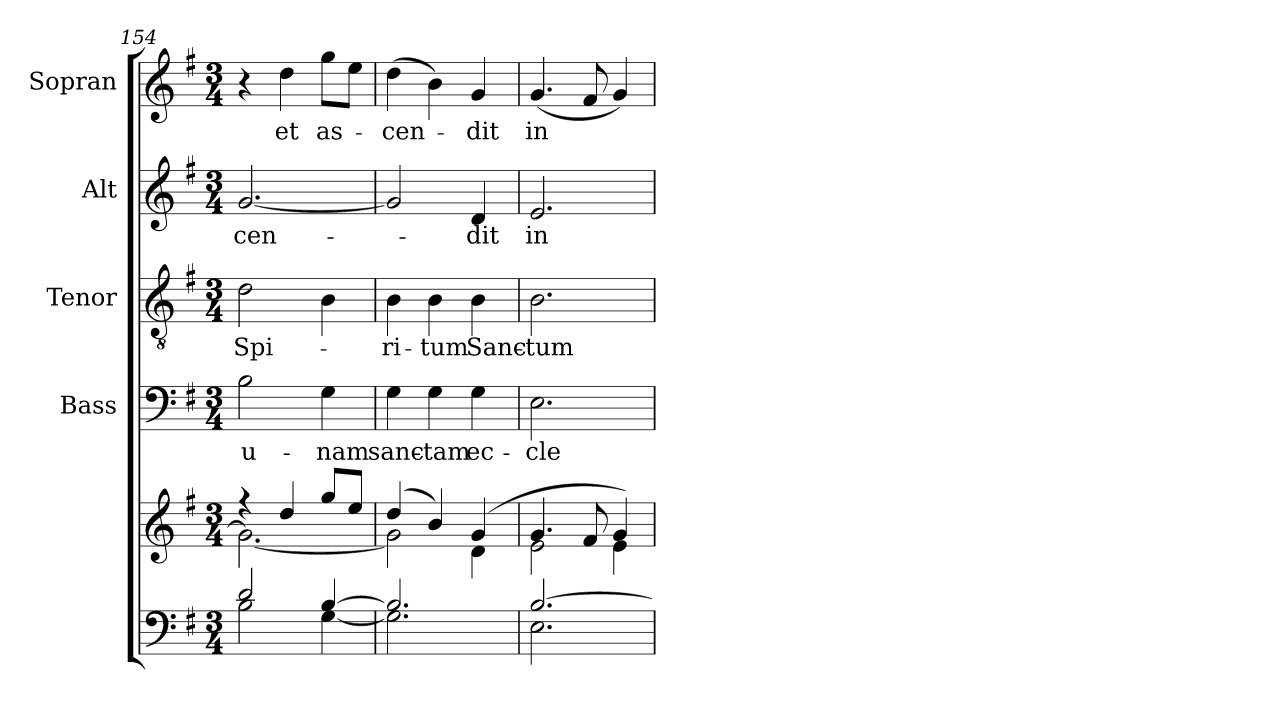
**kern	**kern	**kern	**text	**kern	**text	**kern	**text	**kern	**text
*part5	*part5	*part4	*part4	*part3	*part3	*part2	*part2	*part1	*part1
*staff6	*staff5	*staff4	*staff4	*staff3	*staff3	*staff2	*staff2	*staff1	*staff1
*	*	*I"Bass	*	*I"Tenor	*	*I"Alt	*	*I"Sopran	*
*	*	*I'B.	*	*I'T.	*	*I'A.	*	*I'S.	*
*clefF4	*clefG2	*clefF4	*	*clefGv2	*	*clefG2	*	*clefG2	*
*k[f#]	*k[f#]	*k[f#]	*	*k[f#]	*	*k[f#]	*	*k[f#]	*
*G:	*G:	*G:	*	*G:	*	*G:	*	*G:	*
*M3/4	*M3/4	*M3/4	*	*M3/4	*	*M3/4	*	*M3/4	*
=154	=154	=154	=154	=154	=154	=154	=154	=154	=154
*^	*^	*	*	*	*	*	*	*	*
!	!	!	!	!	!LO:LY:b	!	!LO:LY:b	!	!LO:LY:b	!	!
2d/	2B\	4ree	2.g\_	2B\	u-	2d\	Spi-	[2.g/	-cen-	4r	.
!	!	!	!	!	!	!	!	!	!	!	!LO:LY:b
.	.	4dd/	.	.	.	.	.	.	.	4dd\	et
!	!	!	!	!	!LO:LY:b	!	!	!	!	!	!LO:LY:b
[>4B/	[<4G\	8gg/L	.	4G\	-nam	4B\	.	.	.	8gg\L	as-
.	.	8ee/J	.	.	.	.	.	.	.	8ee\J	.
=155	=155	=155	=155	=155	=155	=155	=155	=155	=155	=155	=155
!	!	!	!	!	!LO:LY:b	!	!LO:LY:b	!	!	!	!LO:LY:b
2.B/]	2.G\]	(4dd/	2g\]	4G\	sanc-	4B\	-ri-	2g/]	.	(>4dd\	-cen-
!	!	!	!	!	!LO:LY:b	!	!LO:LY:b	!	!	!	!
.	.	4b/)	.	4G\	-tam	4B\	-tum	.	.	4b\)	.
!	!	!	!	!	!LO:LY:b	!	!LO:LY:b	!	!LO:LY:b	!	!LO:LY:b
.	.	(4g/	4d\	4G\	ec-	4B\	Sanc-	4d/	-dit	4g/	-dit
=156	=156	=156	=156	=156	=156	=156	=156	=156	=156	=156	=156
!	!	!	!	!	!LO:LY:b	!	!LO:LY:b	!	!LO:LY:b	!	!LO:LY:b
[>2.B/	2.E\	4.g/	2e\	2.E\	-cle-	2.B\	-tum	2.e/	in	(<4.g/	in
.	.	8f#/	.	.	.	.	.	.	.	8f#/	.
.	.	4g/)	4e\	.	.	.	.	.	.	4g/)	.
*v	*v	*	*	*	*	*	*	*	*	*	*
*	*v	*v	*	*	*	*	*	*	*	*
=	=	=	=	=	=	=	=	=	=
*-	*-	*-	*-	*-	*-	*-	*-	*-	*-
